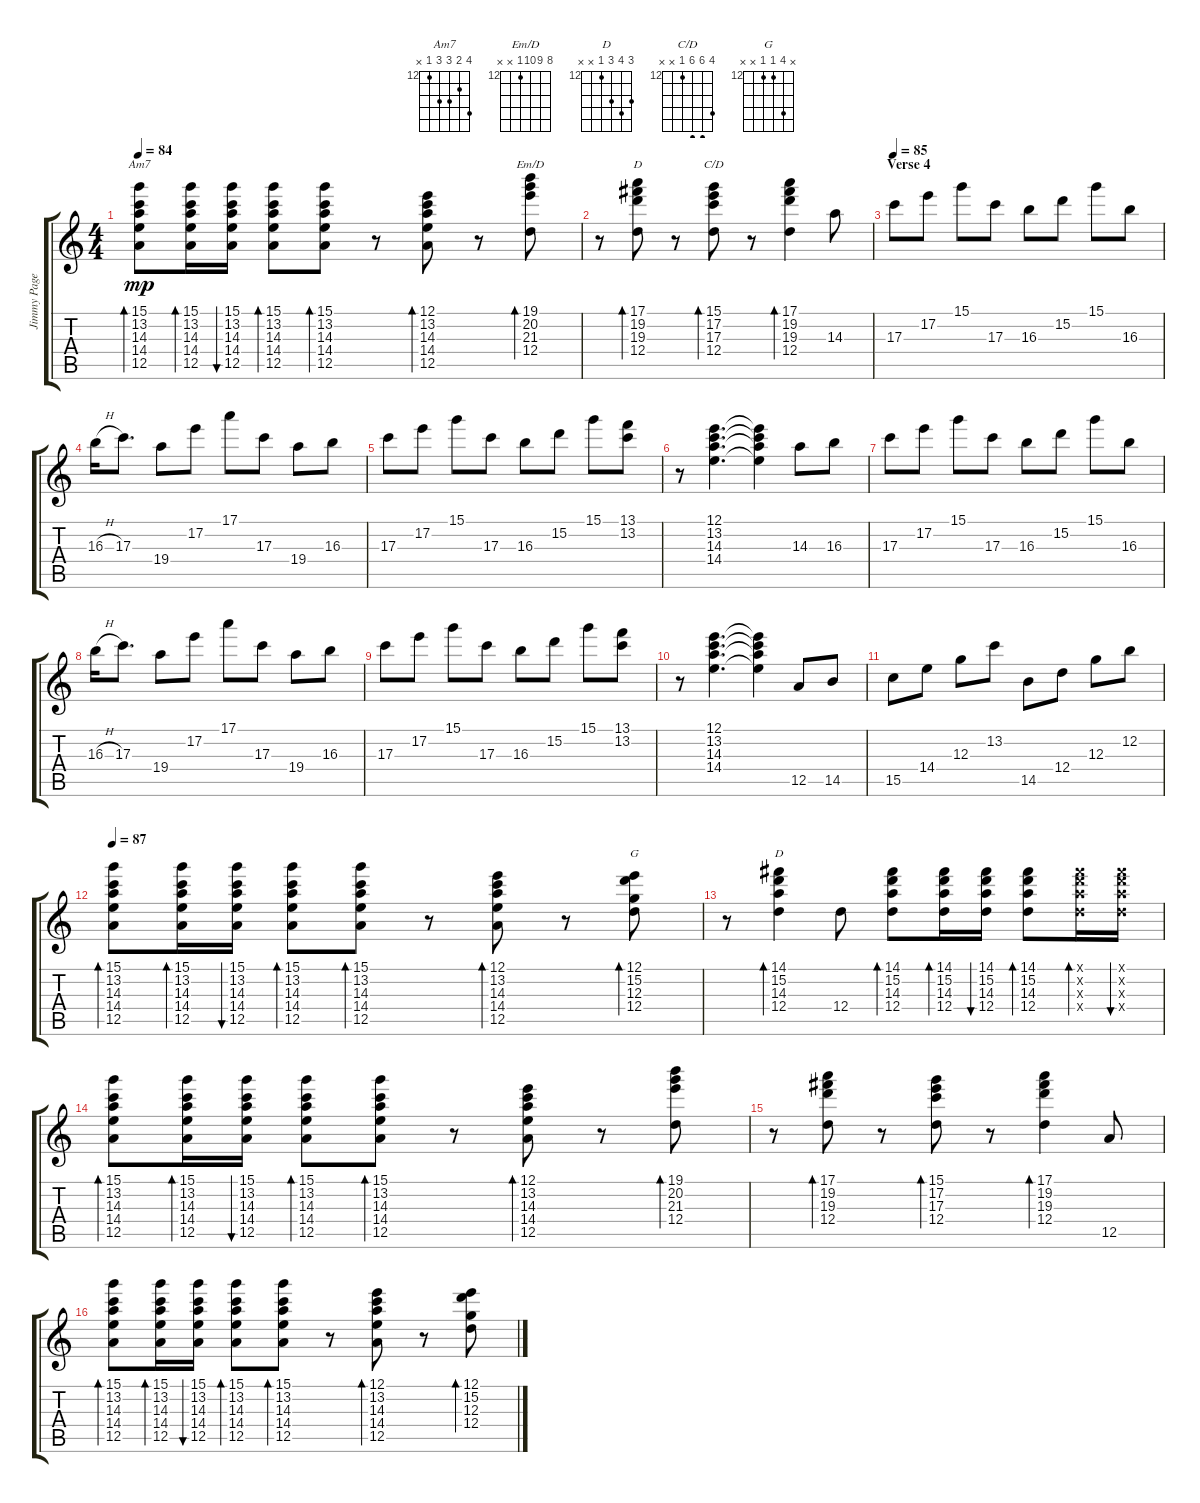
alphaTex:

\track ("Jimmy Page - 12-String Guitar" "Jimmy Page") {instrument electricguitarclean}
\staff {score tabs}
\tuning (E4 B3 G3 D3 A2 E2) {hide}
\chord ("Am7" 15 13 14 14 12 x) {firstfret 12}
\chord ("Em/D" 19 20 21 12 x x) {firstfret 12}
\chord ("D" 17 19 19 12 x x) {firstfret 12}
\chord ("C/D" 15 17 17 12 x x) {firstfret 12}
\chord ("G" x 15 12 12 x x) {firstfret 12}
\chord ("D" 14 15 14 12 x x) {firstfret 12}
\ts (4 4)
\tempo 84
\clef g2
\ks c
(15.1 13.2 14.3 14.4 12.5).8{bd 30 ch "Am7" dy mp} (15.1 13.2 14.3 14.4 12.5).16{bd 30} (15.1 13.2 14.3 14.4 12.5).16{bu 30} (15.1 13.2 14.3 14.4 12.5).8{bd 30} (15.1 13.2 14.3 14.4 12.5).8{bd 30} r.8 (12.1 13.2 14.3 14.4 12.5).8{bd 30} r.8 (19.1 20.2 21.3 12.4).8{bd 30 ch "Em/D"} |
r.8 (17.1 19.2 19.3 12.4).8{bd 30 ch "D"} r.8 (15.1 17.2 17.3 12.4).8{bd 30 ch "C/D"} r.8 (17.1 19.2 19.3 12.4).4{bd 30} 14.3.8 |
\section ("" "Verse 4")
\tempo 85
17.3.8 17.2.8 15.1.8 17.3.8 16.3.8 15.2.8 15.1.8 16.3.8 |
16.3{h}.16 17.3.8{d} 19.4.8 17.2.8 17.1.8 17.3.8 19.4.8 16.3.8 |
17.3.8 17.2.8 15.1.8 17.3.8 16.3.8 15.2.8 15.1.8 (13.1 13.2).8 |
r.8 (12.1 13.2 14.3 14.4).4{d} (12.1{t} 13.2{t} 14.3{t} 14.4{t}).4 14.3.8 16.3.8 |
17.3.8 17.2.8 15.1.8 17.3.8 16.3.8 15.2.8 15.1.8 16.3.8 |
16.3{h}.16 17.3.8{d} 19.4.8 17.2.8 17.1.8 17.3.8 19.4.8 16.3.8 |
17.3.8 17.2.8 15.1.8 17.3.8 16.3.8 15.2.8 15.1.8 (13.1 13.2).8 |
r.8 (12.1 13.2 14.3 14.4).4{d} (12.1{t} 13.2{t} 14.3{t} 14.4{t}).4 12.5.8 14.5.8 |
15.5.8 14.4.8 12.3.8 13.2.8 14.5.8 12.4.8 12.3.8 12.2.8 |
\tempo 87
(15.1 13.2 14.3 14.4 12.5).8{bd 30} (15.1 13.2 14.3 14.4 12.5).16{bd 30} (15.1 13.2 14.3 14.4 12.5).16{bu 30} (15.1 13.2 14.3 14.4 12.5).8{bd 30} (15.1 13.2 14.3 14.4 12.5).8{bd 30} r.8 (12.1 13.2 14.3 14.4 12.5).8{bd 30} r.8 (12.1 15.2 12.3 12.4).8{bd 30 ch "G"} |
r.8 (14.1 15.2 14.3 12.4).4{bd 30 ch "D"} 12.4.8 (14.1 15.2 14.3 12.4).8{bd 30} (14.1 15.2 14.3 12.4).16{bd 60} (14.1 15.2 14.3 12.4).16{bu 60} (14.1 15.2 14.3 12.4).8{bd 60} (14.1{x} 15.2{x} 14.3{x} 12.4{x}).16{bd 30} (14.1{x} 15.2{x} 14.3{x} 12.4{x}).16{bu 30} |
(15.1 13.2 14.3 14.4 12.5).8{bd 30} (15.1 13.2 14.3 14.4 12.5).16{bd 30} (15.1 13.2 14.3 14.4 12.5).16{bu 30} (15.1 13.2 14.3 14.4 12.5).8{bd 30} (15.1 13.2 14.3 14.4 12.5).8{bd 30} r.8 (12.1 13.2 14.3 14.4 12.5).8{bd 30} r.8 (19.1 20.2 21.3 12.4).8{bd 30} |
r.8 (17.1 19.2 19.3 12.4).8{bd 30} r.8 (15.1 17.2 17.3 12.4).8{bd 30} r.8 (17.1 19.2 19.3 12.4).4{bd 30} 12.5.8 |
(15.1 13.2 14.3 14.4 12.5).8{bd 30} (15.1 13.2 14.3 14.4 12.5).16{bd 30} (15.1 13.2 14.3 14.4 12.5).16{bu 30} (15.1 13.2 14.3 14.4 12.5).8{bd 30} (15.1 13.2 14.3 14.4 12.5).8{bd 30} r.8 (12.1 13.2 14.3 14.4 12.5).8{bd 30} r.8 (12.1 15.2 12.3 12.4).8{bd 30}
